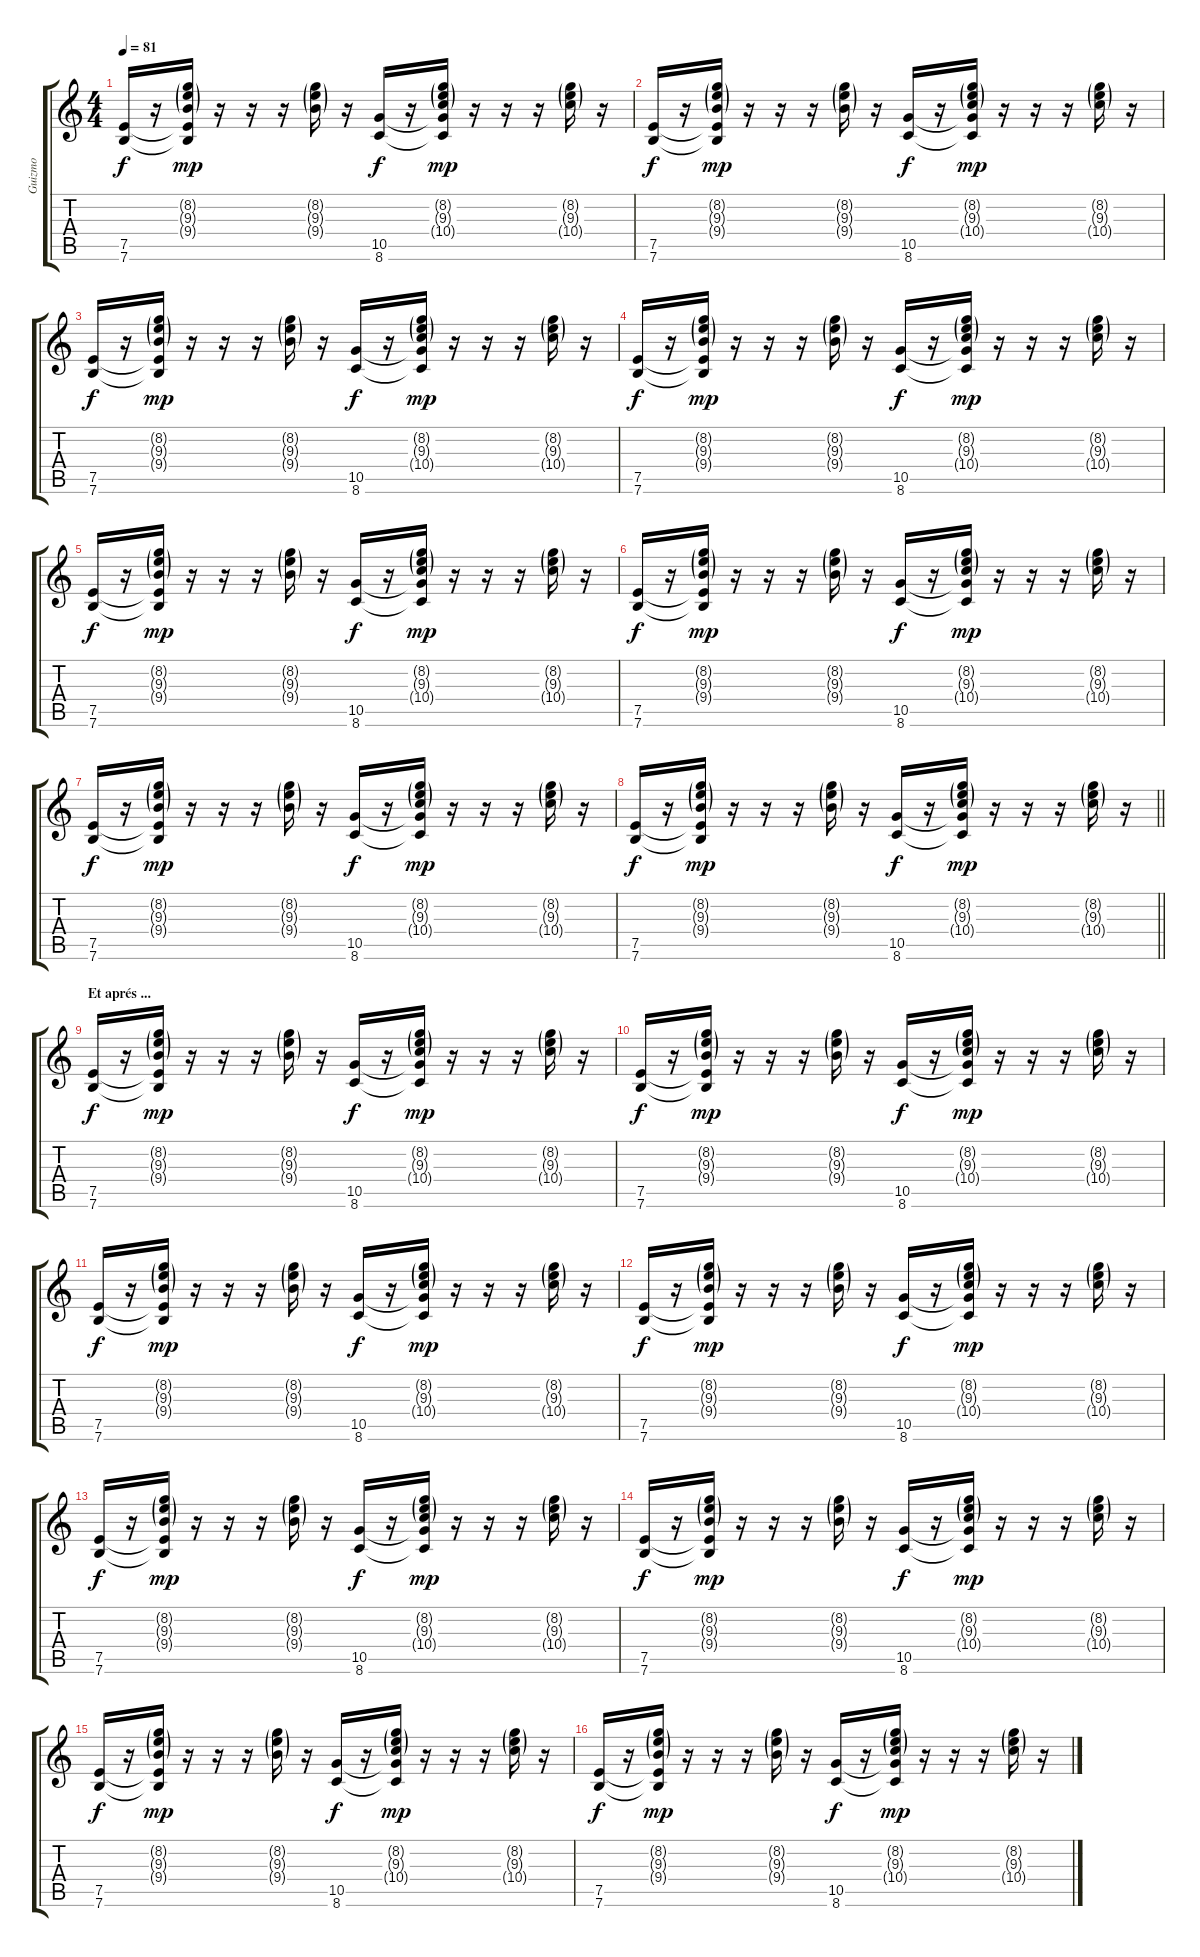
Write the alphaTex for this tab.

\track ("Guizmo" "Guizmo") {instrument acousticguitarsteel}
\staff {score tabs}
\tuning (E4 B3 G3 D3 A2 E2) {hide}
\ts (4 4)
\tempo 81
\clef g2
\ks c
(7.5 7.6).16{dy f} r.16 (8.2{g} 9.3{g} 9.4{g} 7.5{t} 7.6{t}).16{dy mp} r.16 r.16 r.16 (8.2{g} 9.3{g} 9.4{g}).16 r.16 (10.5 8.6).16{dy f} r.16 (8.2{g} 9.3{g} 10.4{g} 10.5{t} 8.6{t}).16{dy mp} r.16 r.16 r.16 (8.2{g} 9.3{g} 10.4{g}).16 r.16 |
(7.5 7.6).16{dy f} r.16 (8.2{g} 9.3{g} 9.4{g} 7.5{t} 7.6{t}).16{dy mp} r.16 r.16 r.16 (8.2{g} 9.3{g} 9.4{g}).16 r.16 (10.5 8.6).16{dy f} r.16 (8.2{g} 9.3{g} 10.4{g} 10.5{t} 8.6{t}).16{dy mp} r.16 r.16 r.16 (8.2{g} 9.3{g} 10.4{g}).16 r.16 |
(7.5 7.6).16{dy f} r.16 (8.2{g} 9.3{g} 9.4{g} 7.5{t} 7.6{t}).16{dy mp} r.16 r.16 r.16 (8.2{g} 9.3{g} 9.4{g}).16 r.16 (10.5 8.6).16{dy f} r.16 (8.2{g} 9.3{g} 10.4{g} 10.5{t} 8.6{t}).16{dy mp} r.16 r.16 r.16 (8.2{g} 9.3{g} 10.4{g}).16 r.16 |
(7.5 7.6).16{dy f} r.16 (8.2{g} 9.3{g} 9.4{g} 7.5{t} 7.6{t}).16{dy mp} r.16 r.16 r.16 (8.2{g} 9.3{g} 9.4{g}).16 r.16 (10.5 8.6).16{dy f} r.16 (8.2{g} 9.3{g} 10.4{g} 10.5{t} 8.6{t}).16{dy mp} r.16 r.16 r.16 (8.2{g} 9.3{g} 10.4{g}).16 r.16 |
(7.5 7.6).16{dy f} r.16 (8.2{g} 9.3{g} 9.4{g} 7.5{t} 7.6{t}).16{dy mp} r.16 r.16 r.16 (8.2{g} 9.3{g} 9.4{g}).16 r.16 (10.5 8.6).16{dy f} r.16 (8.2{g} 9.3{g} 10.4{g} 10.5{t} 8.6{t}).16{dy mp} r.16 r.16 r.16 (8.2{g} 9.3{g} 10.4{g}).16 r.16 |
(7.5 7.6).16{dy f} r.16 (8.2{g} 9.3{g} 9.4{g} 7.5{t} 7.6{t}).16{dy mp} r.16 r.16 r.16 (8.2{g} 9.3{g} 9.4{g}).16 r.16 (10.5 8.6).16{dy f} r.16 (8.2{g} 9.3{g} 10.4{g} 10.5{t} 8.6{t}).16{dy mp} r.16 r.16 r.16 (8.2{g} 9.3{g} 10.4{g}).16 r.16 |
(7.5 7.6).16{dy f} r.16 (8.2{g} 9.3{g} 9.4{g} 7.5{t} 7.6{t}).16{dy mp} r.16 r.16 r.16 (8.2{g} 9.3{g} 9.4{g}).16 r.16 (10.5 8.6).16{dy f} r.16 (8.2{g} 9.3{g} 10.4{g} 10.5{t} 8.6{t}).16{dy mp} r.16 r.16 r.16 (8.2{g} 9.3{g} 10.4{g}).16 r.16 |
\barLineRight lightlight
(7.5 7.6).16{dy f} r.16 (8.2{g} 9.3{g} 9.4{g} 7.5{t} 7.6{t}).16{dy mp} r.16 r.16 r.16 (8.2{g} 9.3{g} 9.4{g}).16 r.16 (10.5 8.6).16{dy f} r.16 (8.2{g} 9.3{g} 10.4{g} 10.5{t} 8.6{t}).16{dy mp} r.16 r.16 r.16 (8.2{g} 9.3{g} 10.4{g}).16 r.16 |
\section ("" "Et aprés ...")
(7.5 7.6).16{dy f} r.16 (8.2{g} 9.3{g} 9.4{g} 7.5{t} 7.6{t}).16{dy mp} r.16 r.16 r.16 (8.2{g} 9.3{g} 9.4{g}).16 r.16 (10.5 8.6).16{dy f} r.16 (8.2{g} 9.3{g} 10.4{g} 10.5{t} 8.6{t}).16{dy mp} r.16 r.16 r.16 (8.2{g} 9.3{g} 10.4{g}).16 r.16 |
(7.5 7.6).16{dy f} r.16 (8.2{g} 9.3{g} 9.4{g} 7.5{t} 7.6{t}).16{dy mp} r.16 r.16 r.16 (8.2{g} 9.3{g} 9.4{g}).16 r.16 (10.5 8.6).16{dy f} r.16 (8.2{g} 9.3{g} 10.4{g} 10.5{t} 8.6{t}).16{dy mp} r.16 r.16 r.16 (8.2{g} 9.3{g} 10.4{g}).16 r.16 |
(7.5 7.6).16{dy f} r.16 (8.2{g} 9.3{g} 9.4{g} 7.5{t} 7.6{t}).16{dy mp} r.16 r.16 r.16 (8.2{g} 9.3{g} 9.4{g}).16 r.16 (10.5 8.6).16{dy f} r.16 (8.2{g} 9.3{g} 10.4{g} 10.5{t} 8.6{t}).16{dy mp} r.16 r.16 r.16 (8.2{g} 9.3{g} 10.4{g}).16 r.16 |
(7.5 7.6).16{dy f} r.16 (8.2{g} 9.3{g} 9.4{g} 7.5{t} 7.6{t}).16{dy mp} r.16 r.16 r.16 (8.2{g} 9.3{g} 9.4{g}).16 r.16 (10.5 8.6).16{dy f} r.16 (8.2{g} 9.3{g} 10.4{g} 10.5{t} 8.6{t}).16{dy mp} r.16 r.16 r.16 (8.2{g} 9.3{g} 10.4{g}).16 r.16 |
(7.5 7.6).16{dy f} r.16 (8.2{g} 9.3{g} 9.4{g} 7.5{t} 7.6{t}).16{dy mp} r.16 r.16 r.16 (8.2{g} 9.3{g} 9.4{g}).16 r.16 (10.5 8.6).16{dy f} r.16 (8.2{g} 9.3{g} 10.4{g} 10.5{t} 8.6{t}).16{dy mp} r.16 r.16 r.16 (8.2{g} 9.3{g} 10.4{g}).16 r.16 |
(7.5 7.6).16{dy f} r.16 (8.2{g} 9.3{g} 9.4{g} 7.5{t} 7.6{t}).16{dy mp} r.16 r.16 r.16 (8.2{g} 9.3{g} 9.4{g}).16 r.16 (10.5 8.6).16{dy f} r.16 (8.2{g} 9.3{g} 10.4{g} 10.5{t} 8.6{t}).16{dy mp} r.16 r.16 r.16 (8.2{g} 9.3{g} 10.4{g}).16 r.16 |
(7.5 7.6).16{dy f} r.16 (8.2{g} 9.3{g} 9.4{g} 7.5{t} 7.6{t}).16{dy mp} r.16 r.16 r.16 (8.2{g} 9.3{g} 9.4{g}).16 r.16 (10.5 8.6).16{dy f} r.16 (8.2{g} 9.3{g} 10.4{g} 10.5{t} 8.6{t}).16{dy mp} r.16 r.16 r.16 (8.2{g} 9.3{g} 10.4{g}).16 r.16 |
(7.5 7.6).16{dy f} r.16 (8.2{g} 9.3{g} 9.4{g} 7.5{t} 7.6{t}).16{dy mp} r.16 r.16 r.16 (8.2{g} 9.3{g} 9.4{g}).16 r.16 (10.5 8.6).16{dy f} r.16 (8.2{g} 9.3{g} 10.4{g} 10.5{t} 8.6{t}).16{dy mp} r.16 r.16 r.16 (8.2{g} 9.3{g} 10.4{g}).16 r.16
